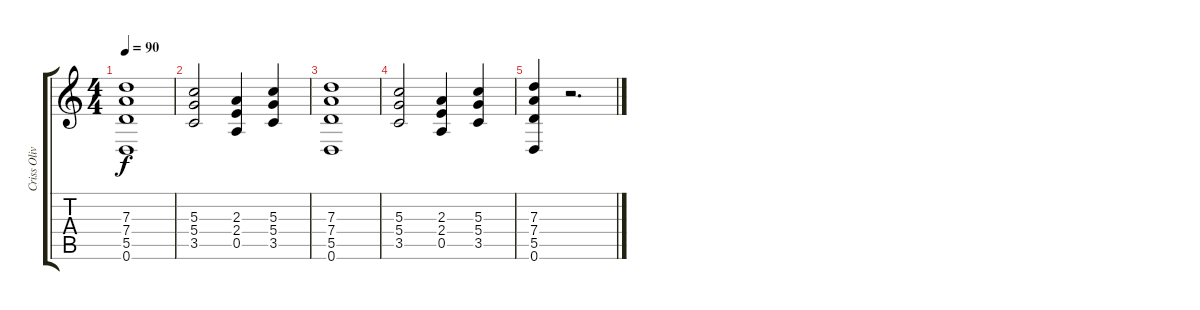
\track ("Criss Oliva" "Criss Oliv") {instrument overdrivenguitar}
\staff {score tabs}
\tuning (E4 B3 G3 D3 A2 D2) {hide}
\ts (4 4)
\tempo 90
\clef g2
\ks c
(7.3 7.4 5.5 0.6).1{dy f} |
(5.3 5.4 3.5).2 (2.3 2.4 0.5).4 (5.3 5.4 3.5).4 |
(7.3 7.4 5.5 0.6).1 |
(5.3 5.4 3.5).2 (2.3 2.4 0.5).4 (5.3 5.4 3.5).4 |
(7.3 7.4 5.5 0.6).4 r.2{d}
